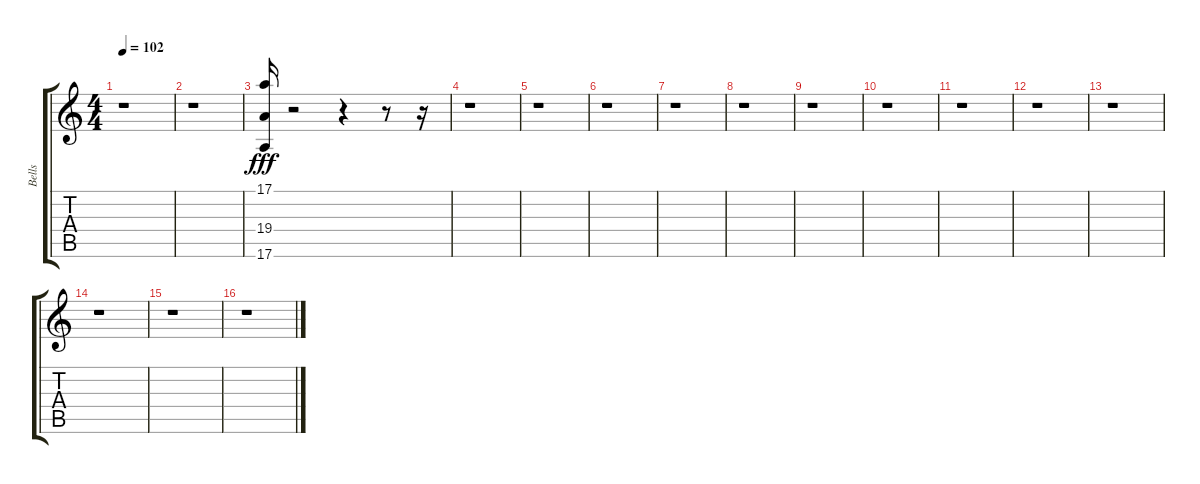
\track ("Bells" "Bells") {instrument tubularbells}
\staff {score tabs}
\tuning (E4 B3 G3 D3 A2 E2) {hide}
\ts (4 4)
\tempo 102
\clef g2
\ks c
r.1{dy fff} |
r.1 |
(17.1 19.4 17.6).16 r.2 r.4 r.8 r.16 |
r.1{instrument tubularbells} |
r.1 |
r.1 |
r.1 |
r.1 |
r.1 |
r.1 |
r.1 |
r.1 |
r.1 |
r.1 |
r.1 |
r.1
